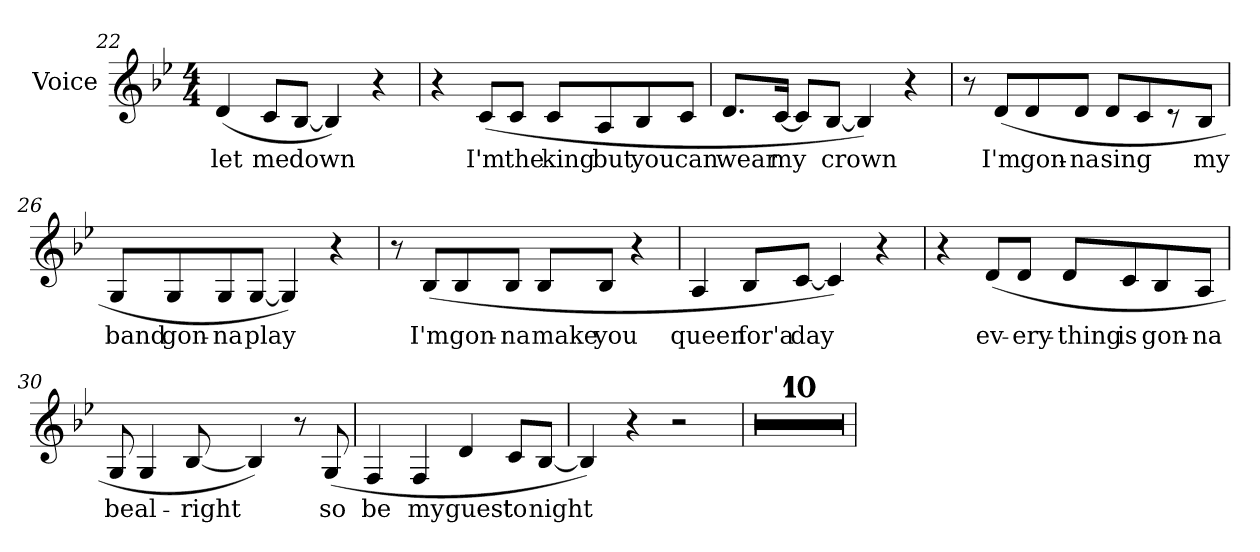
**kern	**text
*part1	*part1
*staff1	*staff1
*I"Voice	*
*I'Voice	*
!!LO:LB:g=z
*clefG2	*
*k[b-e-]	*
*B-:	*
*M4/4	*
=22	=22
!	!LO:LY:b:color=#000000
(4di/	let
!	!LO:LY:b:color=#000000
8ci/L	me
!	!LO:LY:b:color=#000000
[8B-i/J	down
4B-i/])	.
4r	.
=23	=23
4r	.
!	!LO:LY:b:color=#000000
(8ci/L	I'm
!	!LO:LY:b:color=#000000
8ci/J	the
!	!LO:LY:b:color=#000000
8ci/L	king
!	!LO:LY:b:color=#000000
8Ai/	but
!	!LO:LY:b:color=#000000
8B-i/	you
!	!LO:LY:b:color=#000000
8ci/J	can
=24	=24
!	!LO:LY:b:color=#000000
8.di/L	wear
!	!LO:LY:b:color=#000000
[16ci/Jk	my
8ci/L]	.
!	!LO:LY:b:color=#000000
[8B-i/J	crown
4B-i/])	.
4r	.
=25	=25
8r	.
!	!LO:LY:b:color=#000000
(8di/L	I'm
!	!LO:LY:b:color=#000000
8di/	gon-
!	!LO:LY:b:color=#000000
8di/J	-na
!	!LO:LY:b:color=#000000
8di/L	sing
8ci/	.
8r	.
!	!LO:LY:b:color=#000000
8B-i/J	my
!!LO:LB:g=z
=26	=26
!	!LO:LY:b:color=#000000
8Gi/L	band
!	!LO:LY:b:color=#000000
8Gi/	gon-
!	!LO:LY:b:color=#000000
8Gi/	-na
!	!LO:LY:b:color=#000000
[8Gi/J	play
4Gi/])	.
4r	.
=27	=27
8r	.
!	!LO:LY:b:color=#000000
(8B-i/L	I'm
!	!LO:LY:b:color=#000000
8B-i/	gon-
!	!LO:LY:b:color=#000000
8B-i/J	-na
!	!LO:LY:b:color=#000000
8B-i/L	make
!	!LO:LY:b:color=#000000
8B-i/J	you
4r	.
=28	=28
!	!LO:LY:b:color=#000000
4Ai/	queen
!	!LO:LY:b:color=#000000
8B-i/L	for'a
!	!LO:LY:b:color=#000000
[8ci/J	day
4ci/])	.
4r	.
!!LO:LB:g=z
=29	=29
4r	.
!	!LO:LY:b:color=#000000
(8di/L	ev-
!	!LO:LY:b:color=#000000
8di/J	-ery-
!	!LO:LY:b:color=#000000
8di/L	-thing
!	!LO:LY:b:color=#000000
8ci/	is
!	!LO:LY:b:color=#000000
8B-i/	gon-
!	!LO:LY:b:color=#000000
8Ai/J	-na
=30	=30
!	!LO:LY:b:color=#000000
8Gi/	be
!	!LO:LY:b:color=#000000
4Gi/	al-
!	!LO:LY:b:color=#000000
[8B-i/	-right
4B-i/])	.
8r	.
!	!LO:LY:b:color=#000000
(8Gi/	so
=31	=31
!	!LO:LY:b:color=#000000
4Fi/	be
!	!LO:LY:b:color=#000000
4Fi/	my
!	!LO:LY:b:color=#000000
4di/	guest
!	!LO:LY:b:color=#000000
8ci/L	to
!	!LO:LY:b:color=#000000
[8B-i/J	night
=32	=32
4B-i/])	.
4r	.
2r	.
=33	=33
1r	.
!!LO:LB:g=z
=34	=34
1r	.
=35	=35
1r	.
=36	=36
1r	.
=37	=37
1r	.
=38	=38
1r	.
=39	=39
1r	.
=40	=40
1r	.
=41	=41
1r	.
=42	=42
1r	.
=	=
*-	*-
